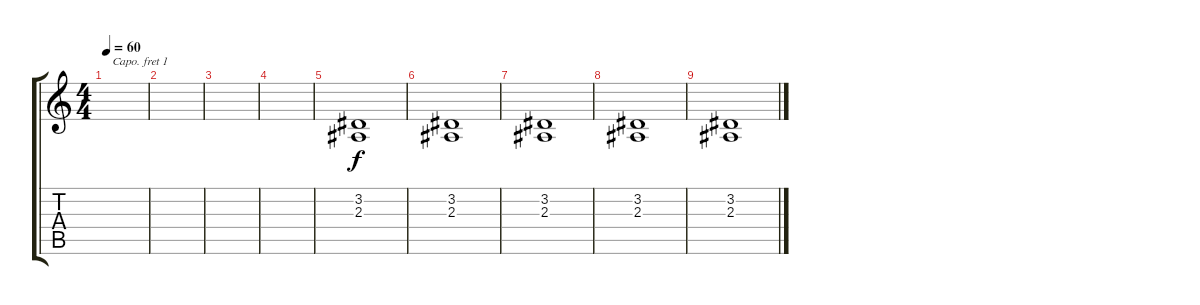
\track "" {instrument stringensemble1}
\staff {score tabs}
\capo 1
\tuning (E4 B3 G3 D3 A2 E2) {hide}
\ts (4 4)
\tempo 60
\clef g2
\ks c
|
|
|
|
(3.2 2.3).1 |
(3.2 2.3).1 |
(3.2 2.3).1 |
(3.2 2.3).1 |
(3.2 2.3).1
